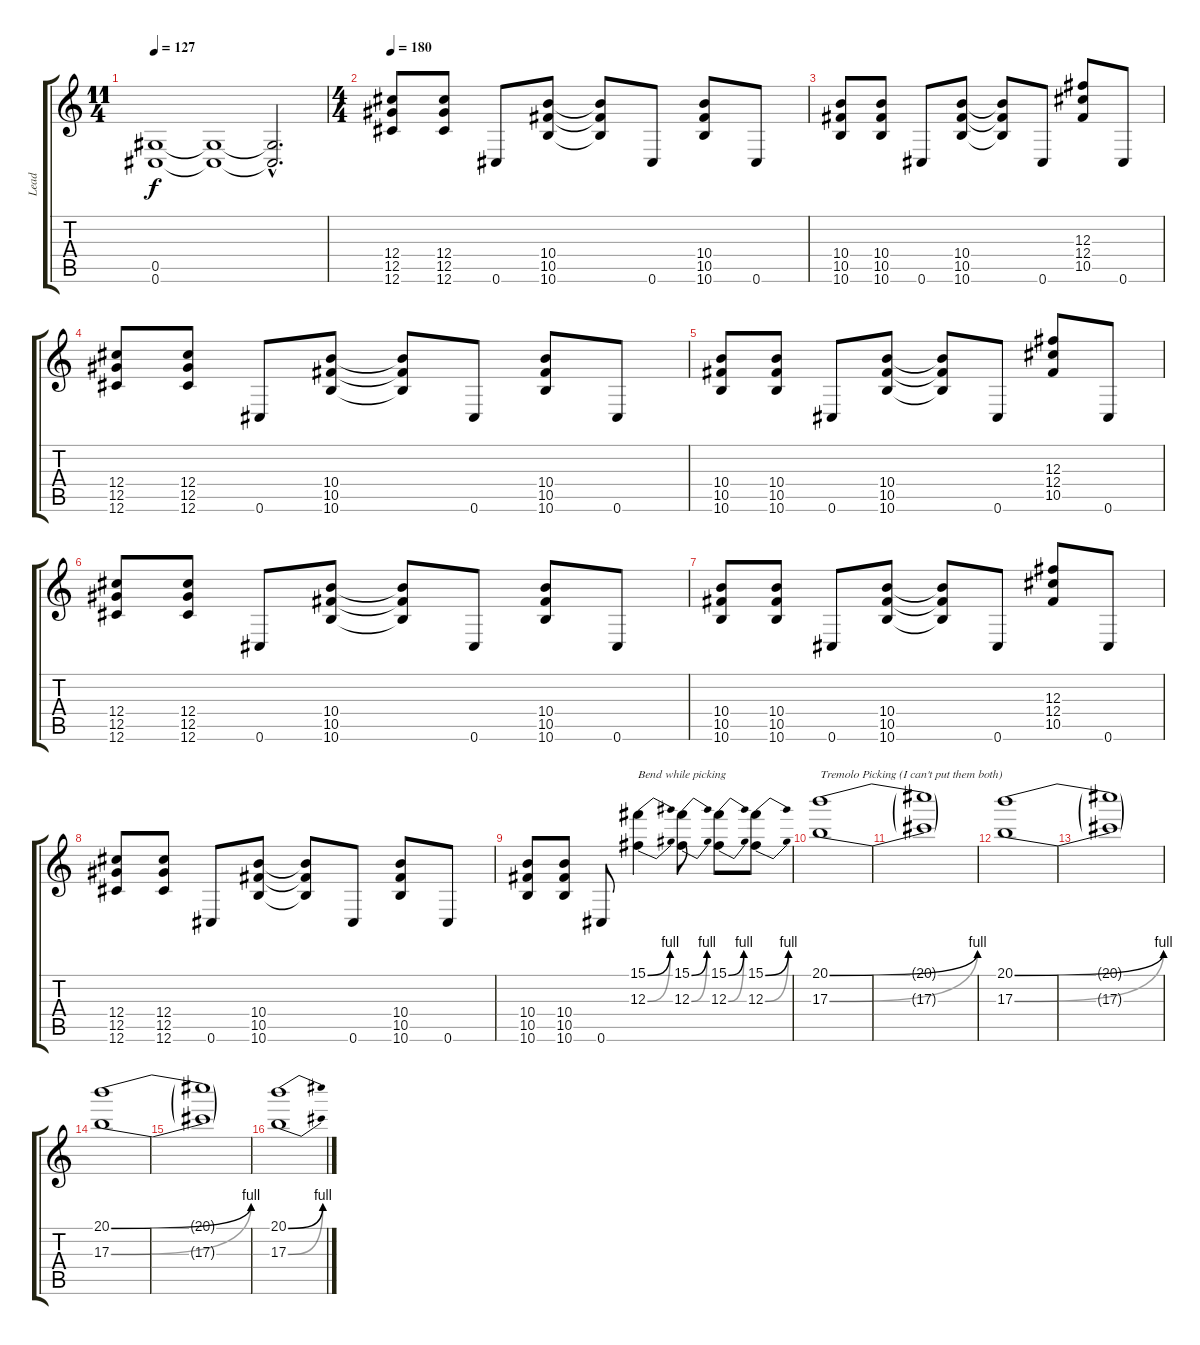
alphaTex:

\track ("Lead" "Lead") {instrument distortionguitar}
\staff {score tabs}
\tuning (Eb4 Bb3 Gb3 Db3 Ab2 Db2) {hide}
\ts (11 4)
\tempo 127
\clef g2
\ks c
(0.5 0.6).1{dy f} (0.5{t} 0.6{t}).1 (0.5{hac t} 0.6{hac t}).2{d} |
\ts (4 4)
\tempo 180
(12.4 12.5 12.6).8{instrument distortionguitar} (12.4 12.5 12.6).8 0.6.8 (10.4 10.5 10.6).8 (10.4{t} 10.5{t} 10.6{t}).8 0.6.8 (10.4 10.5 10.6).8 0.6.8 |
(10.4 10.5 10.6).8 (10.4 10.5 10.6).8 0.6.8 (10.4 10.5 10.6).8 (10.4{t} 10.5{t} 10.6{t}).8 0.6.8 (12.3 12.4 10.5).8 0.6.8 |
(12.4 12.5 12.6).8 (12.4 12.5 12.6).8 0.6.8 (10.4 10.5 10.6).8 (10.4{t} 10.5{t} 10.6{t}).8 0.6.8 (10.4 10.5 10.6).8 0.6.8 |
(10.4 10.5 10.6).8 (10.4 10.5 10.6).8 0.6.8 (10.4 10.5 10.6).8 (10.4{t} 10.5{t} 10.6{t}).8 0.6.8 (12.3 12.4 10.5).8 0.6.8 |
(12.4 12.5 12.6).8 (12.4 12.5 12.6).8 0.6.8 (10.4 10.5 10.6).8 (10.4{t} 10.5{t} 10.6{t}).8 0.6.8 (10.4 10.5 10.6).8 0.6.8 |
(10.4 10.5 10.6).8 (10.4 10.5 10.6).8 0.6.8 (10.4 10.5 10.6).8 (10.4{t} 10.5{t} 10.6{t}).8 0.6.8 (12.3 12.4 10.5).8 0.6.8 |
(12.4 12.5 12.6).8 (12.4 12.5 12.6).8 0.6.8 (10.4 10.5 10.6).8 (10.4{t} 10.5{t} 10.6{t}).8 0.6.8 (10.4 10.5 10.6).8 0.6.8 |
(10.4 10.5 10.6).8 (10.4 10.5 10.6).8 0.6.8 (15.1{be (bend 0 0 60 4)} 12.3{be (bend 0 0 60 4)}).4{txt "Bend while picking"} (15.1{be (bend 0 0 60 4)} 12.3{be (bend 0 0 60 4)}).8 (15.1{be (bend 0 0 60 4)} 12.3{be (bend 0 0 60 4)}).8 (15.1{be (bend 0 0 60 4)} 12.3{be (bend 0 0 60 4)}).8 |
(20.1{be (bend 0 0 60 4)} 17.3{be (bend 0 0 60 4)}).1{txt "Tremolo Picking (I can't put them both)"} |
(20.1{t} 17.3{t}).1 |
(20.1{be (bend 0 0 60 4)} 17.3{be (bend 0 0 60 4)}).1 |
(20.1{t} 17.3{t}).1 |
(20.1{be (bend 0 0 60 4)} 17.3{be (bend 0 0 60 4)}).1 |
(20.1{t} 17.3{t}).1 |
(20.1{be (bend 0 0 60 4)} 17.3{be (bend 0 0 60 4)}).1
